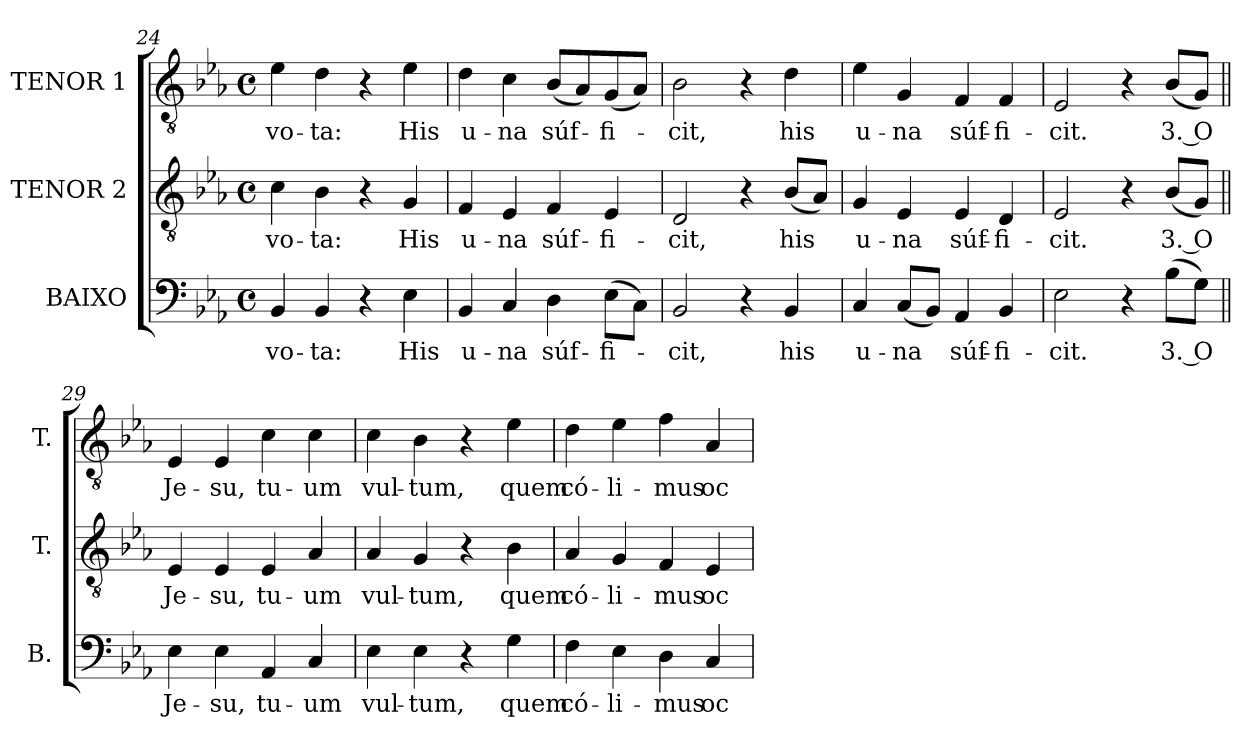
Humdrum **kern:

**kern	**text	**kern	**text	**kern	**text
*part3	*part3	*part2	*part2	*part1	*part1
*staff3	*staff3	*staff2	*staff2	*staff1	*staff1
*I"BAIXO	*	*I"TENOR 2	*	*I"TENOR 1	*
*I'B.	*	*I'T.	*	*I'T.	*
*clefF4	*	*clefGv2	*	*clefGv2	*
*	*	*ITrd7c12	*	*ITrd7c12	*
*k[b-e-a-]	*	*k[b-e-a-]	*	*k[b-e-a-]	*
*E-:	*	*E-:	*	*E-:	*
*M4/4	*	*M4/4	*	*M4/4	*
*met(c)	*	*met(c)	*	*met(c)	*
=24	=24	=24	=24	=24	=24
!	!LO:LY:b:color=#000000	!	!	!	!
!	!	!	!LO:LY:b:color=#000000	!	!
!	!	!	!	!	!LO:LY:b:color=#000000
4BB-i/	vo-	4Ci\	vo-	4E-i\	vo-
!	!LO:LY:b:color=#000000	!	!	!	!
!	!	!	!LO:LY:b:color=#000000	!	!
!	!	!	!	!	!LO:LY:b:color=#000000
4BB-i/	-ta:	4BB-i\	-ta:	4Di\	-ta:
4r	.	4r	.	4r	.
!	!LO:LY:b:color=#000000	!	!	!	!
!	!	!	!LO:LY:b:color=#000000	!	!
!	!	!	!	!	!LO:LY:b:color=#000000
4E-i\	His	4GGi/	His	4E-i\	His
!!LO:PB:g=z
=25	=25	=25	=25	=25	=25
!	!LO:LY:b:color=#000000	!	!	!	!
!	!	!	!LO:LY:b:color=#000000	!	!
!	!	!	!	!	!LO:LY:b:color=#000000
4BB-i/	u-	4FFi/	u-	4Di\	u-
!	!LO:LY:b:color=#000000	!	!	!	!
!	!	!	!LO:LY:b:color=#000000	!	!
!	!	!	!	!	!LO:LY:b:color=#000000
4Ci/	-na	4EE-i/	-na	4Ci\	-na
!	!LO:LY:b:color=#000000	!	!	!	!
!	!	!	!LO:LY:b:color=#000000	!	!
!	!	!	!	!	!LO:LY:b:color=#000000
4Di\	súf-	4FFi/	súf-	(8BB-i/L	súf-
.	.	.	.	8AA-i/)	.
!	!LO:LY:b:color=#000000	!	!	!	!
!	!	!	!LO:LY:b:color=#000000	!	!
!	!	!	!	!	!LO:LY:b:color=#000000
(8E-i\L	-fi-	4EE-i/	-fi-	(8GGi/	-fi-
8Ci\J)	.	.	.	8AA-i/J)	.
=26	=26	=26	=26	=26	=26
!	!LO:LY:b:color=#000000	!	!	!	!
!	!	!	!LO:LY:b:color=#000000	!	!
!	!	!	!	!	!LO:LY:b:color=#000000
2BB-i/	-cit,	2DDi/	-cit,	2BB-i\	-cit,
4r	.	4r	.	4r	.
!	!LO:LY:b:color=#000000	!	!	!	!
!	!	!	!LO:LY:b:color=#000000	!	!
!	!	!	!	!	!LO:LY:b:color=#000000
4BB-i/	his	(8BB-i/L	his	4Di\	his
.	.	8AA-i/J)	.	.	.
=27	=27	=27	=27	=27	=27
!	!LO:LY:b:color=#000000	!	!	!	!
!	!	!	!LO:LY:b:color=#000000	!	!
!	!	!	!	!	!LO:LY:b:color=#000000
4Ci/	u-	4GGi/	u-	4E-i\	u-
!	!LO:LY:b:color=#000000	!	!	!	!
!	!	!	!LO:LY:b:color=#000000	!	!
!	!	!	!	!	!LO:LY:b:color=#000000
(8Ci/L	-na	4EE-i/	-na	4GGi/	-na
8BB-i/J)	.	.	.	.	.
!	!LO:LY:b:color=#000000	!	!	!	!
!	!	!	!LO:LY:b:color=#000000	!	!
!	!	!	!	!	!LO:LY:b:color=#000000
4AA-i/	súf-	4EE-i/	súf-	4FFi/	súf-
!	!LO:LY:b:color=#000000	!	!	!	!
!	!	!	!LO:LY:b:color=#000000	!	!
!	!	!	!	!	!LO:LY:b:color=#000000
4BB-i/	-fi-	4DDi/	-fi-	4FFi/	-fi-
=28	=28	=28	=28	=28	=28
!	!LO:LY:b:color=#000000	!	!	!	!
!	!	!	!LO:LY:b:color=#000000	!	!
!	!	!	!	!	!LO:LY:b:color=#000000
2E-i\	-cit.	2EE-i/	-cit.	2EE-i/	-cit.
4r	.	4r	.	4r	.
!	!LO:LY:b:color=#000000	!	!	!	!
!	!	!	!LO:LY:b:color=#000000	!	!
!	!	!	!	!	!LO:LY:b:color=#000000
(8B-i\L	3. O	(8BB-i/L	3. O	(8BB-i/L	3. O
8Gi\J)	.	8GGi/J)	.	8GGi/J)	.
=29||	=29||	=29||	=29||	=29||	=29||
!	!LO:LY:b:color=#000000	!	!	!	!
!	!	!	!LO:LY:b:color=#000000	!	!
!	!	!	!	!	!LO:LY:b:color=#000000
4E-i\	Je-	4EE-i/	Je-	4EE-i/	Je-
!	!LO:LY:b:color=#000000	!	!	!	!
!	!	!	!LO:LY:b:color=#000000	!	!
!	!	!	!	!	!LO:LY:b:color=#000000
4E-i\	-su,	4EE-i/	-su,	4EE-i/	-su,
!	!LO:LY:b:color=#000000	!	!	!	!
!	!	!	!LO:LY:b:color=#000000	!	!
!	!	!	!	!	!LO:LY:b:color=#000000
4AA-i/	tu-	4EE-i/	tu-	4Ci\	tu-
!	!LO:LY:b:color=#000000	!	!	!	!
!	!	!	!LO:LY:b:color=#000000	!	!
!	!	!	!	!	!LO:LY:b:color=#000000
4Ci/	-um	4AA-i/	-um	4Ci\	-um
=30	=30	=30	=30	=30	=30
!	!LO:LY:b:color=#000000	!	!	!	!
!	!	!	!LO:LY:b:color=#000000	!	!
!	!	!	!	!	!LO:LY:b:color=#000000
4E-i\	vul-	4AA-i/	vul-	4Ci\	vul-
!	!LO:LY:b:color=#000000	!	!	!	!
!	!	!	!LO:LY:b:color=#000000	!	!
!	!	!	!	!	!LO:LY:b:color=#000000
4E-i\	-tum,	4GGi/	-tum,	4BB-i\	-tum,
4r	.	4r	.	4r	.
!	!LO:LY:b:color=#000000	!	!	!	!
!	!	!	!LO:LY:b:color=#000000	!	!
!	!	!	!	!	!LO:LY:b:color=#000000
4Gi\	quem	4BB-i\	quem	4E-i\	quem
=31	=31	=31	=31	=31	=31
!	!LO:LY:b:color=#000000	!	!	!	!
!	!	!	!LO:LY:b:color=#000000	!	!
!	!	!	!	!	!LO:LY:b:color=#000000
4Fi\	có-	4AA-i/	có-	4Di\	có-
!	!LO:LY:b:color=#000000	!	!	!	!
!	!	!	!LO:LY:b:color=#000000	!	!
!	!	!	!	!	!LO:LY:b:color=#000000
4E-i\	-li-	4GGi/	-li-	4E-i\	-li-
!	!LO:LY:b:color=#000000	!	!	!	!
!	!	!	!LO:LY:b:color=#000000	!	!
!	!	!	!	!	!LO:LY:b:color=#000000
4Di\	-mus	4FFi/	-mus	4Fi\	-mus
!	!LO:LY:b:color=#000000	!	!	!	!
!	!	!	!LO:LY:b:color=#000000	!	!
!	!	!	!	!	!LO:LY:b:color=#000000
4Ci/	oc-	4EE-i/	oc-	4AA-i/	oc-
=	=	=	=	=	=
*-	*-	*-	*-	*-	*-
